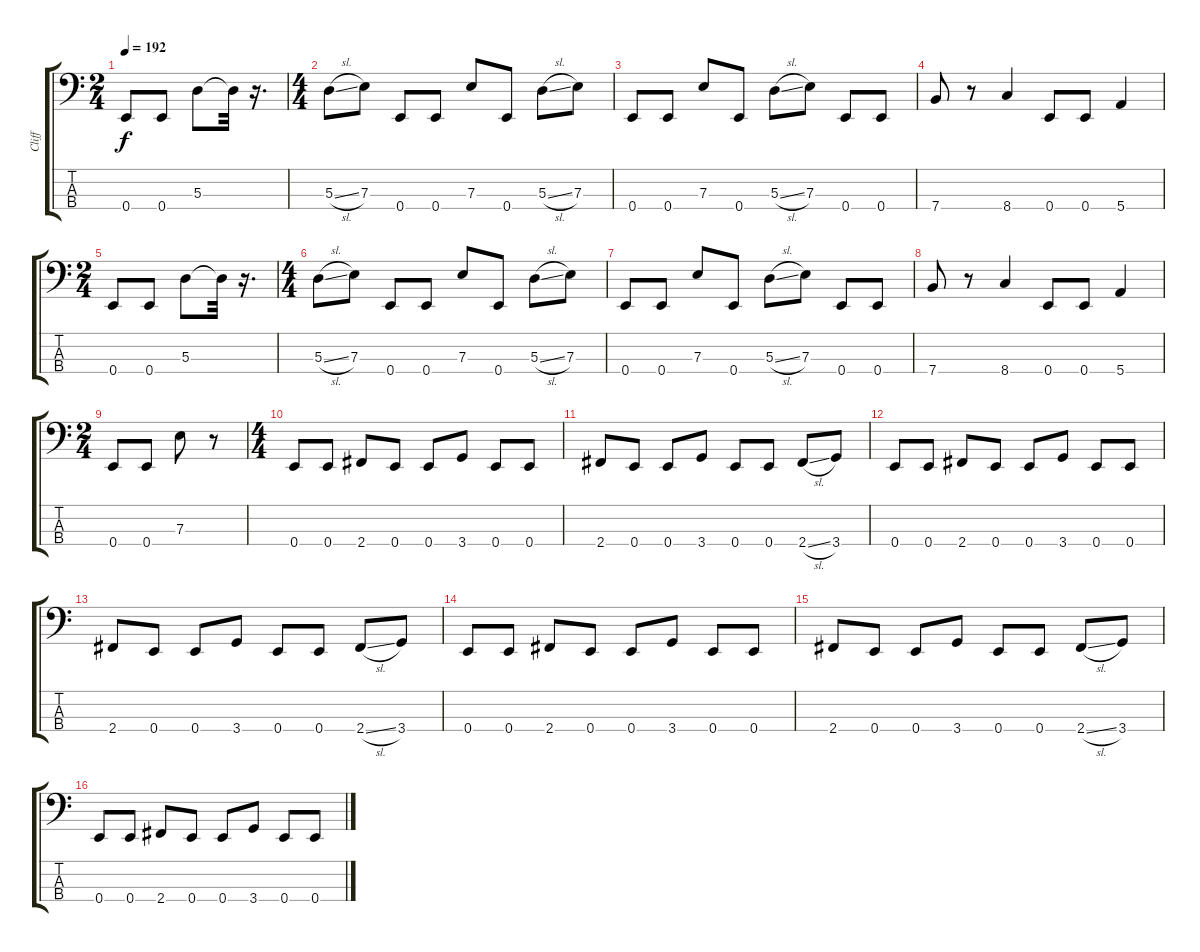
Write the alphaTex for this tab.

\track ("Cliff" "Cliff") {instrument electricbassfinger}
\staff {score tabs}
\tuning (G2 D2 A1 E1) {hide}
\ts (2 4)
\tempo 192
\clef f4
\ks c
0.4.8{dy f} 0.4.8 5.3.8 5.3{t}.32 r.16{d} |
\ts (4 4)
5.3{sl}.8 7.3.8 0.4.8 0.4.8 7.3.8 0.4.8 5.3{sl}.8 7.3.8 |
0.4.8 0.4.8 7.3.8 0.4.8 5.3{sl}.8 7.3.8 0.4.8 0.4.8 |
7.4.8 r.8 8.4.4 0.4.8 0.4.8 5.4.4 |
\ts (2 4)
0.4.8 0.4.8 5.3.8 5.3{t}.32 r.16{d} |
\ts (4 4)
5.3{sl}.8 7.3.8 0.4.8 0.4.8 7.3.8 0.4.8 5.3{sl}.8 7.3.8 |
0.4.8 0.4.8 7.3.8 0.4.8 5.3{sl}.8 7.3.8 0.4.8 0.4.8 |
7.4.8 r.8 8.4.4 0.4.8 0.4.8 5.4.4 |
\ts (2 4)
0.4.8 0.4.8 7.3.8 r.8 |
\ts (4 4)
0.4.8 0.4.8 2.4.8 0.4.8 0.4.8 3.4.8 0.4.8 0.4.8 |
2.4.8 0.4.8 0.4.8 3.4.8 0.4.8 0.4.8 2.4{sl}.8 3.4.8 |
0.4.8 0.4.8 2.4.8 0.4.8 0.4.8 3.4.8 0.4.8 0.4.8 |
2.4.8 0.4.8 0.4.8 3.4.8 0.4.8 0.4.8 2.4{sl}.8 3.4.8 |
0.4.8 0.4.8 2.4.8 0.4.8 0.4.8 3.4.8 0.4.8 0.4.8 |
2.4.8 0.4.8 0.4.8 3.4.8 0.4.8 0.4.8 2.4{sl}.8 3.4.8 |
0.4.8 0.4.8 2.4.8 0.4.8 0.4.8 3.4.8 0.4.8 0.4.8
